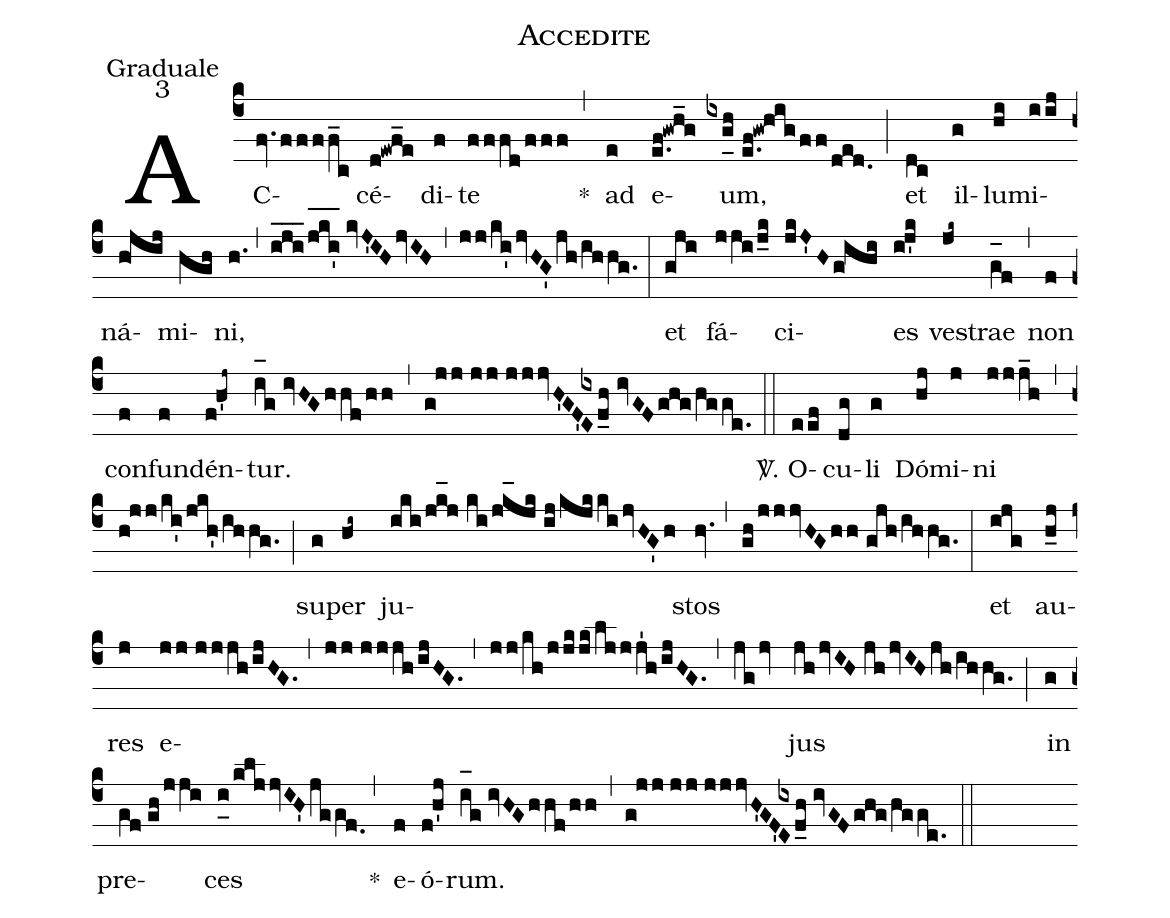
name:Accedite;
office-part:Graduale;
mode:3;
%%
(c4) AC(fv.ffff_c)cé(d!ewf_e)di(f)te(fffd/fff) <clear>*(,) ad(e) e(e.f!gwh_g)um,(ixg_[uh:l]h//e.f!gw!higff/ded.) (;) et(dc) il(g)lu(hi)mi(iij)ná(h!jij)mi(hgh)ni,(h.) (,) (i_j_i_2/j_[hl:1]k_[hl:1]i'_[hl:1]//kvJ'IHjvIH) (,) (jj/ki'jvHG'jh/ihhg.) (:) et(gji) fá(jji/j_k)ci(jkJ'Hg!ihi)es(ij'k) ve(jk~)strae(g_[oh:h]f) (,) non(f) con(f)fun(f)dén(f!h'j~)tur.(i_[oh:h]g//ivHGhhf/hh) (,) (g!jj//jj//jjjvH'GF'/[-0.5]{ix}E0f_h//ivGFghg/hgge.) (::) <sp>V/</sp>. O(eef)cu(dg)li(g) Dó(hj)mi(j)ni(jjj_h) (,) (h!jj/ki'/jkh'/ihhg.) (;) su(g)per(hi~) ju(iki/jk_[hl:1]j//ki/jk_[hl:1]jk//ij/kjkkijvHG'h)stos(hv.) (,) (gh/jjjvHGhh//gjh/ihhg.) (:) et(ijg) au(h_j)res(j) e(jj//jjjh/ijHG.)(,)(jj//jjjh/ijHG.)(,)(jj/kh/jjk/jk/ljjj'1h/ijHG.)(,)(jgjv)jus(jhjvIH//jhjvIHjh/ihhg.) (;) in(g) pre(gf//gh/jji)ces(i_0[uh:l]/kljjvIH'jggf.0) <clear>*(,) e(f)ó(f!h'j)rum.(i_[oh:h]g//ivHGhhf/hh) (,) (g!jj//jj//jjjvH'GF'/[-0.5]{ix}E0f_h//ivGFghg/hgge.) (::)
